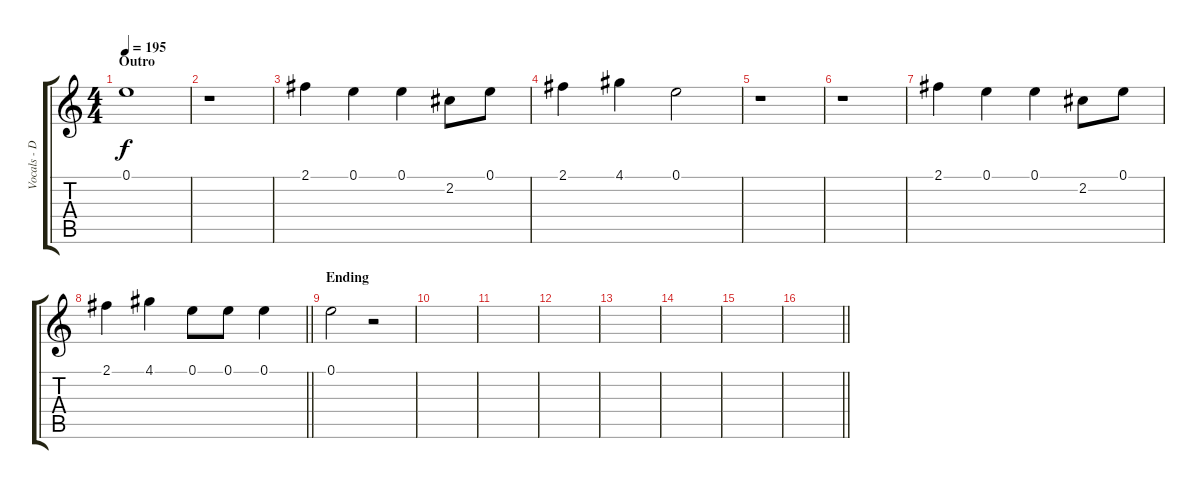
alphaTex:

\track ("Vocals - Deryck" "Vocals - D") {mute instrument overdrivenguitar}
\staff {score tabs}
\tuning (E4 B3 G3 D3 A2 E2) {hide}
\ts (4 4)
\section ("" "Outro")
\tempo 195
\clef g2
\ks c
0.1.1{dy f} |
r.1 |
2.1.4 0.1.4 0.1.4 2.2.8 0.1.8 |
2.1.4 4.1.4 0.1.2 |
r.1 |
r.1 |
2.1.4 0.1.4 0.1.4 2.2.8 0.1.8 |
\barLineRight lightlight
2.1.4 4.1.4 0.1.8 0.1.8 0.1.4 |
\section ("" "Ending")
0.1.2 r.2 |
|
|
|
|
|
|
\barLineRight lightlight
